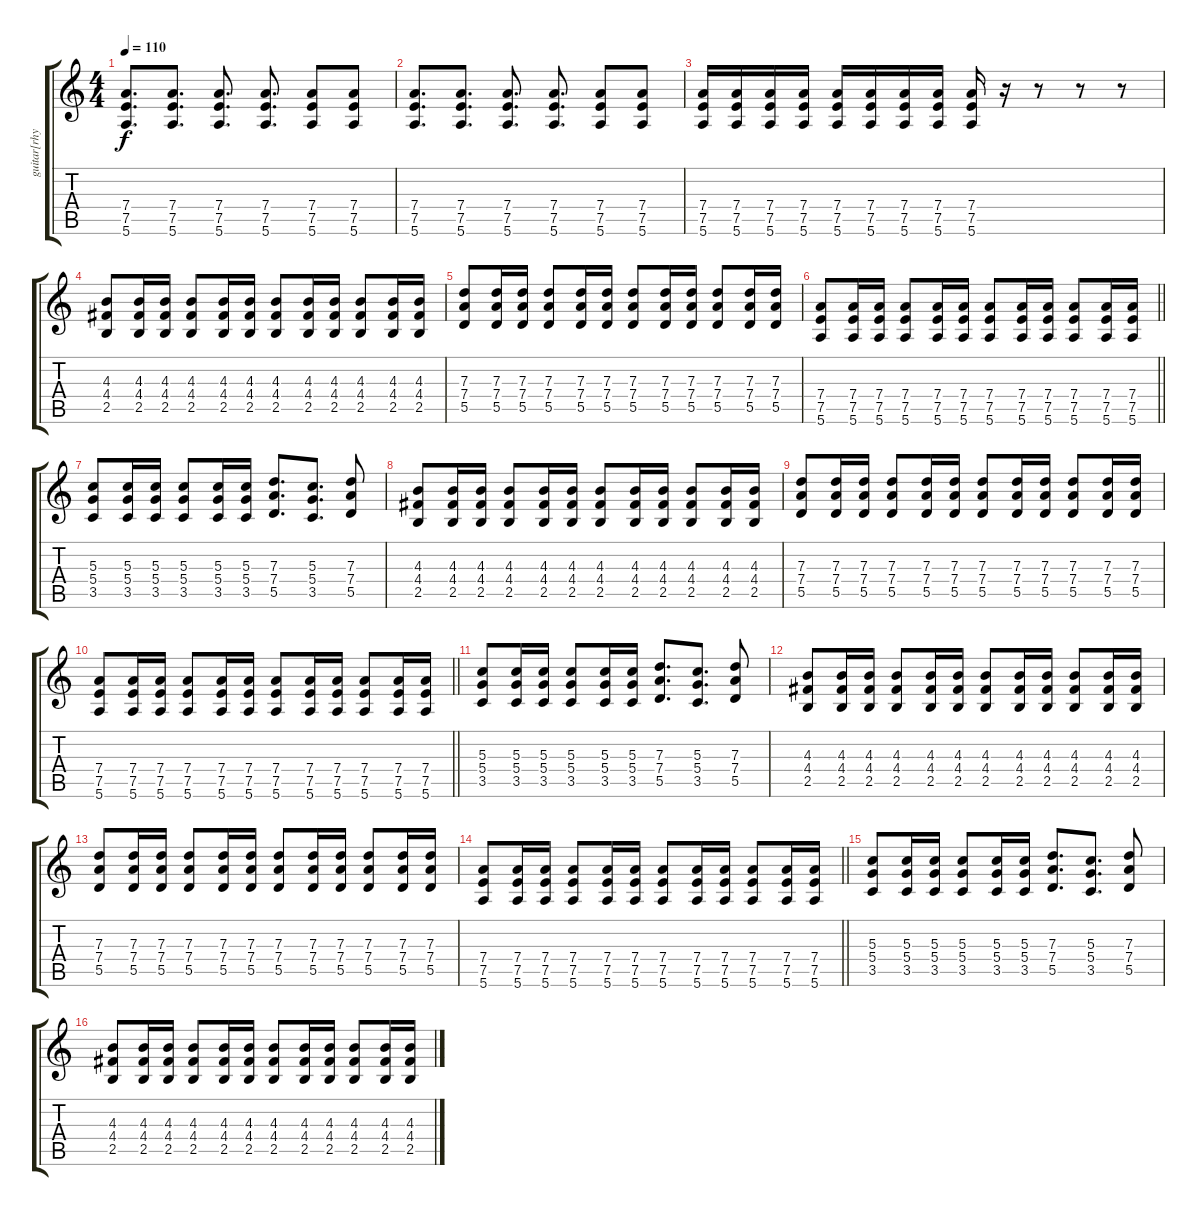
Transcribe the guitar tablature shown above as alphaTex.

\track ("guitar[rhythm]" "guitar[rhy") {instrument distortionguitar}
\staff {score tabs}
\tuning (E4 B3 G3 D3 A2 E2) {hide}
\ts (4 4)
\tempo 110
\clef g2
\ks c
(7.4 7.5 5.6).8{d dy f} (7.4 7.5 5.6).8{d} (7.4 7.5 5.6).8{d} (7.4 7.5 5.6).8{d} (7.4 7.5 5.6).8 (7.4 7.5 5.6).8 |
(7.4 7.5 5.6).8{d} (7.4 7.5 5.6).8{d} (7.4 7.5 5.6).8{d} (7.4 7.5 5.6).8{d} (7.4 7.5 5.6).8 (7.4 7.5 5.6).8 |
(7.4 7.5 5.6).16 (7.4 7.5 5.6).16 (7.4 7.5 5.6).16 (7.4 7.5 5.6).16 (7.4 7.5 5.6).16 (7.4 7.5 5.6).16 (7.4 7.5 5.6).16 (7.4 7.5 5.6).16 (7.4 7.5 5.6).16 r.16 r.8 r.8 r.8 |
(4.3 4.4 2.5).8 (4.3 4.4 2.5).16 (4.3 4.4 2.5).16 (4.3 4.4 2.5).8 (4.3 4.4 2.5).16 (4.3 4.4 2.5).16 (4.3 4.4 2.5).8 (4.3 4.4 2.5).16 (4.3 4.4 2.5).16 (4.3 4.4 2.5).8 (4.3 4.4 2.5).16 (4.3 4.4 2.5).16 |
(7.3 7.4 5.5).8 (7.3 7.4 5.5).16 (7.3 7.4 5.5).16 (7.3 7.4 5.5).8 (7.3 7.4 5.5).16 (7.3 7.4 5.5).16 (7.3 7.4 5.5).8 (7.3 7.4 5.5).16 (7.3 7.4 5.5).16 (7.3 7.4 5.5).8 (7.3 7.4 5.5).16 (7.3 7.4 5.5).16 |
\barLineRight lightlight
(7.4 7.5 5.6).8 (7.4 7.5 5.6).16 (7.4 7.5 5.6).16 (7.4 7.5 5.6).8 (7.4 7.5 5.6).16 (7.4 7.5 5.6).16 (7.4 7.5 5.6).8 (7.4 7.5 5.6).16 (7.4 7.5 5.6).16 (7.4 7.5 5.6).8 (7.4 7.5 5.6).16 (7.4 7.5 5.6).16 |
(5.3 5.4 3.5).8 (5.3 5.4 3.5).16 (5.3 5.4 3.5).16 (5.3 5.4 3.5).8 (5.3 5.4 3.5).16 (5.3 5.4 3.5).16 (7.3 7.4 5.5).8{d} (5.3 5.4 3.5).8{d} (7.3 7.4 5.5).8 |
(4.3 4.4 2.5).8 (4.3 4.4 2.5).16 (4.3 4.4 2.5).16 (4.3 4.4 2.5).8 (4.3 4.4 2.5).16 (4.3 4.4 2.5).16 (4.3 4.4 2.5).8 (4.3 4.4 2.5).16 (4.3 4.4 2.5).16 (4.3 4.4 2.5).8 (4.3 4.4 2.5).16 (4.3 4.4 2.5).16 |
(7.3 7.4 5.5).8 (7.3 7.4 5.5).16 (7.3 7.4 5.5).16 (7.3 7.4 5.5).8 (7.3 7.4 5.5).16 (7.3 7.4 5.5).16 (7.3 7.4 5.5).8 (7.3 7.4 5.5).16 (7.3 7.4 5.5).16 (7.3 7.4 5.5).8 (7.3 7.4 5.5).16 (7.3 7.4 5.5).16 |
\barLineRight lightlight
(7.4 7.5 5.6).8 (7.4 7.5 5.6).16 (7.4 7.5 5.6).16 (7.4 7.5 5.6).8 (7.4 7.5 5.6).16 (7.4 7.5 5.6).16 (7.4 7.5 5.6).8 (7.4 7.5 5.6).16 (7.4 7.5 5.6).16 (7.4 7.5 5.6).8 (7.4 7.5 5.6).16 (7.4 7.5 5.6).16 |
(5.3 5.4 3.5).8 (5.3 5.4 3.5).16 (5.3 5.4 3.5).16 (5.3 5.4 3.5).8 (5.3 5.4 3.5).16 (5.3 5.4 3.5).16 (7.3 7.4 5.5).8{d} (5.3 5.4 3.5).8{d} (7.3 7.4 5.5).8 |
(4.3 4.4 2.5).8 (4.3 4.4 2.5).16 (4.3 4.4 2.5).16 (4.3 4.4 2.5).8 (4.3 4.4 2.5).16 (4.3 4.4 2.5).16 (4.3 4.4 2.5).8 (4.3 4.4 2.5).16 (4.3 4.4 2.5).16 (4.3 4.4 2.5).8 (4.3 4.4 2.5).16 (4.3 4.4 2.5).16 |
(7.3 7.4 5.5).8 (7.3 7.4 5.5).16 (7.3 7.4 5.5).16 (7.3 7.4 5.5).8 (7.3 7.4 5.5).16 (7.3 7.4 5.5).16 (7.3 7.4 5.5).8 (7.3 7.4 5.5).16 (7.3 7.4 5.5).16 (7.3 7.4 5.5).8 (7.3 7.4 5.5).16 (7.3 7.4 5.5).16 |
\barLineRight lightlight
(7.4 7.5 5.6).8 (7.4 7.5 5.6).16 (7.4 7.5 5.6).16 (7.4 7.5 5.6).8 (7.4 7.5 5.6).16 (7.4 7.5 5.6).16 (7.4 7.5 5.6).8 (7.4 7.5 5.6).16 (7.4 7.5 5.6).16 (7.4 7.5 5.6).8 (7.4 7.5 5.6).16 (7.4 7.5 5.6).16 |
(5.3 5.4 3.5).8 (5.3 5.4 3.5).16 (5.3 5.4 3.5).16 (5.3 5.4 3.5).8 (5.3 5.4 3.5).16 (5.3 5.4 3.5).16 (7.3 7.4 5.5).8{d} (5.3 5.4 3.5).8{d} (7.3 7.4 5.5).8 |
(4.3 4.4 2.5).8 (4.3 4.4 2.5).16 (4.3 4.4 2.5).16 (4.3 4.4 2.5).8 (4.3 4.4 2.5).16 (4.3 4.4 2.5).16 (4.3 4.4 2.5).8 (4.3 4.4 2.5).16 (4.3 4.4 2.5).16 (4.3 4.4 2.5).8 (4.3 4.4 2.5).16 (4.3 4.4 2.5).16
